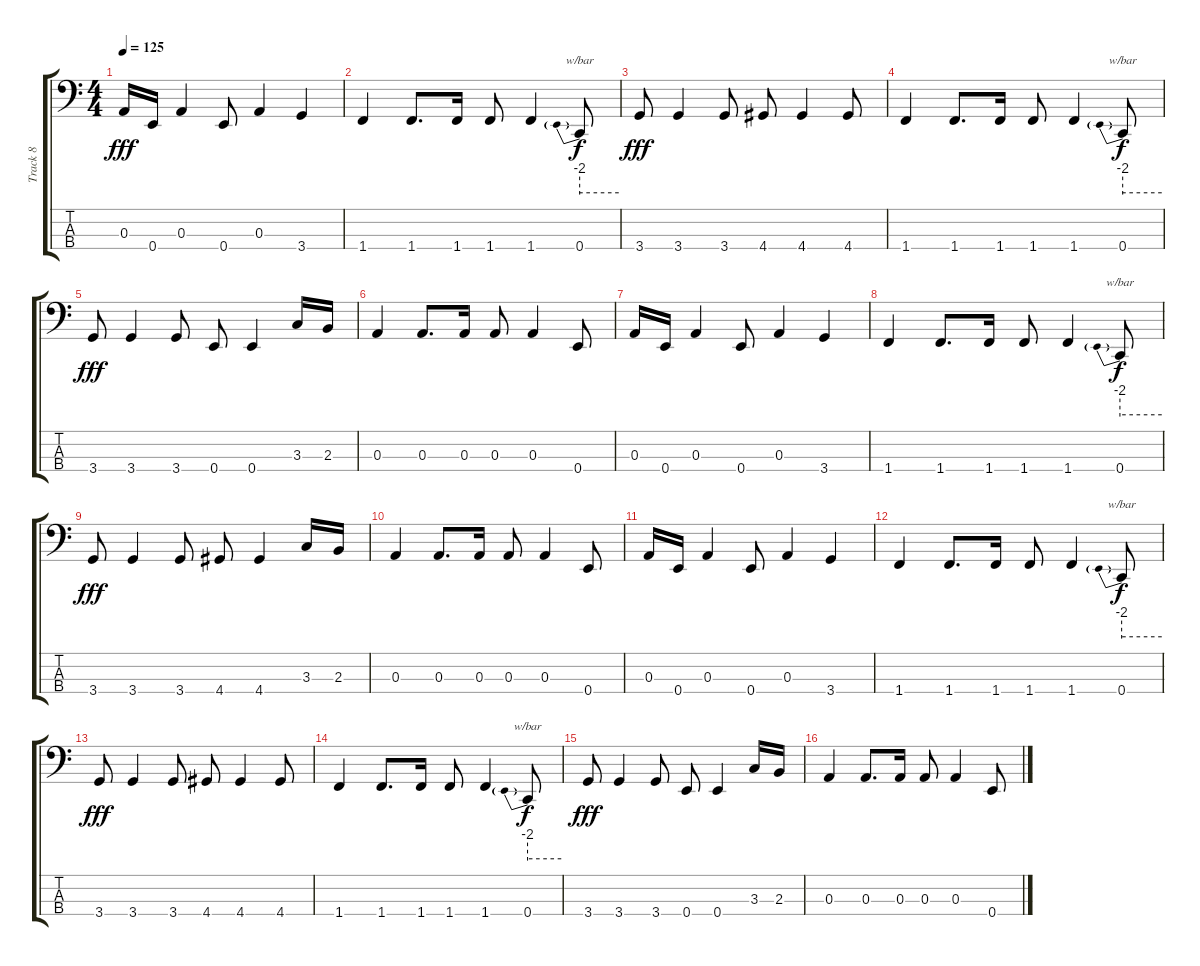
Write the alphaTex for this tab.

\track ("Track 8" "Track 8") {instrument slapbass1}
\staff {score tabs}
\tuning (G2 D2 A1 E1) {hide}
\ts (4 4)
\tempo 125
\clef f4
\ks c
0.3.16{dy fff} 0.4.16 0.3.4 0.4.8 0.3.4 3.4.4 |
1.4.4 1.4.8{d} 1.4.16 1.4.8 1.4.4 0.4.8{tbe (predive default 0 -8 60 -8) dy f} |
3.4.8{dy fff} 3.4.4 3.4.8 4.4.8 4.4.4 4.4.8 |
1.4.4 1.4.8{d} 1.4.16 1.4.8 1.4.4 0.4.8{tbe (predive default 0 -8 60 -8) dy f} |
3.4.8{dy fff} 3.4.4 3.4.8 0.4.8 0.4.4 3.3.16 2.3.16 |
0.3.4 0.3.8{d} 0.3.16 0.3.8 0.3.4 0.4.8 |
0.3.16 0.4.16 0.3.4 0.4.8 0.3.4 3.4.4 |
1.4.4 1.4.8{d} 1.4.16 1.4.8 1.4.4 0.4.8{tbe (predive default 0 -8 60 -8) dy f} |
3.4.8{dy fff} 3.4.4 3.4.8 4.4.8 4.4.4 3.3.16 2.3.16 |
0.3.4 0.3.8{d} 0.3.16 0.3.8 0.3.4 0.4.8 |
0.3.16 0.4.16 0.3.4 0.4.8 0.3.4 3.4.4 |
1.4.4 1.4.8{d} 1.4.16 1.4.8 1.4.4 0.4.8{tbe (predive default 0 -8 60 -8) dy f} |
3.4.8{dy fff} 3.4.4 3.4.8 4.4.8 4.4.4 4.4.8 |
1.4.4 1.4.8{d} 1.4.16 1.4.8 1.4.4 0.4.8{tbe (predive default 0 -8 60 -8) dy f} |
3.4.8{dy fff} 3.4.4 3.4.8 0.4.8 0.4.4 3.3.16 2.3.16 |
0.3.4 0.3.8{d} 0.3.16 0.3.8 0.3.4 0.4.8
